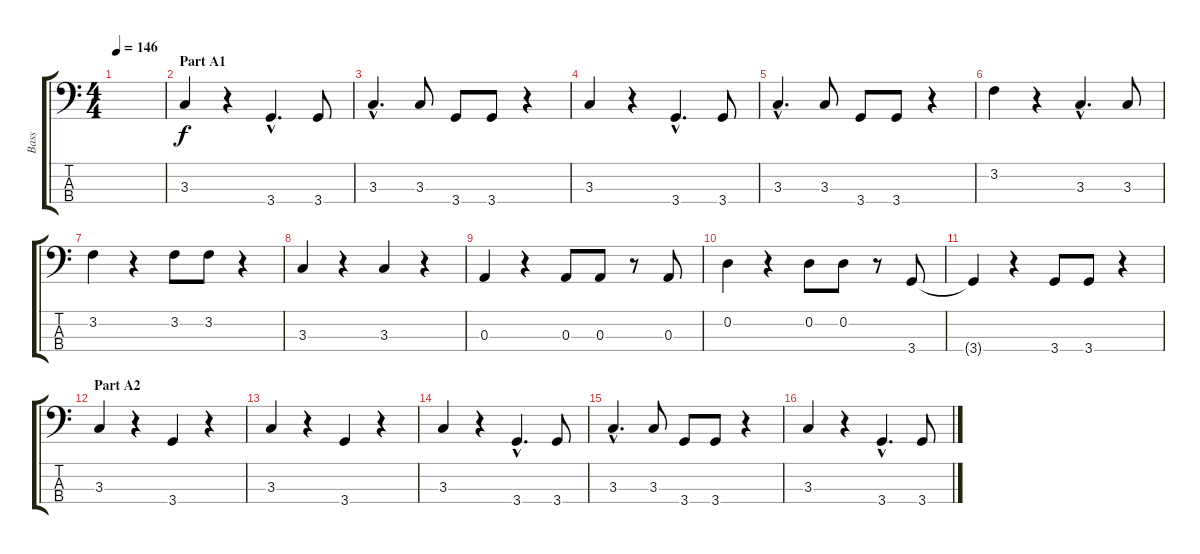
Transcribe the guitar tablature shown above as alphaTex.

\track ("Bass" "Bass") {instrument electricguitarmuted}
\staff {score tabs}
\tuning (G2 D2 A1 E1) {hide}
\ts (4 4)
\tempo 146
\clef f4
\ks c
|
\section ("" "Part A1")
3.3.4 r.4 3.4{hac}.4{d} 3.4.8 |
3.3{hac}.4{d} 3.3.8 3.4.8 3.4.8 r.4 |
3.3.4 r.4 3.4{hac}.4{d} 3.4.8 |
3.3{hac}.4{d} 3.3.8 3.4.8 3.4.8 r.4 |
3.2.4 r.4 3.3{hac}.4{d} 3.3.8 |
3.2.4 r.4 3.2.8 3.2.8 r.4 |
3.3.4 r.4 3.3.4 r.4 |
0.3.4 r.4 0.3.8 0.3.8 r.8 0.3.8 |
0.2.4 r.4 0.2.8 0.2.8 r.8 3.4.8 |
3.4{t}.4 r.4 3.4.8 3.4.8 r.4 |
\section ("" "Part A2")
3.3.4 r.4 3.4.4 r.4 |
3.3.4 r.4 3.4.4 r.4 |
3.3.4 r.4 3.4{hac}.4{d} 3.4.8 |
3.3{hac}.4{d} 3.3.8 3.4.8 3.4.8 r.4 |
3.3.4 r.4 3.4{hac}.4{d} 3.4.8
